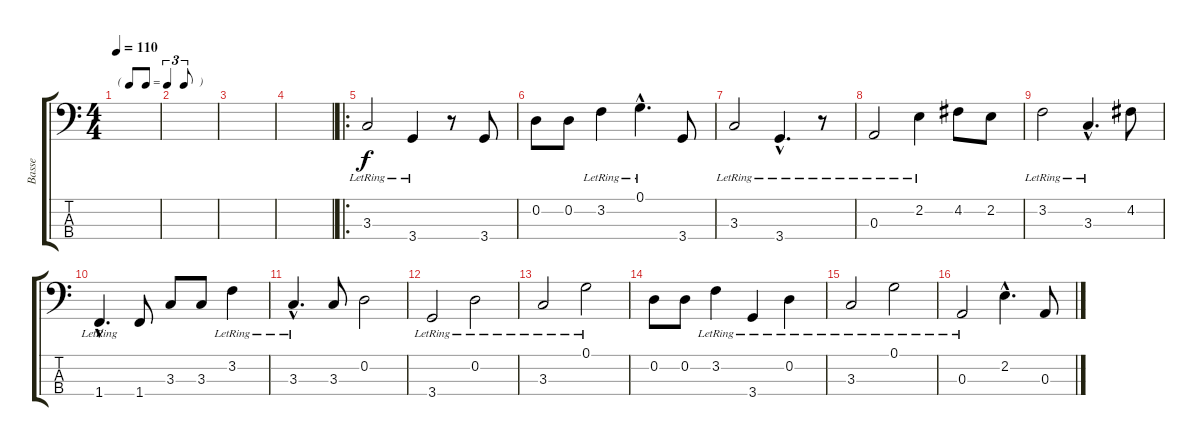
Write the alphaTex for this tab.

\track ("Basse" "Basse") {instrument acousticbass}
\staff {score tabs}
\tuning (G2 D2 A1 E1) {hide}
\ts (4 4)
\tf triplet8th
\tempo 110
\clef f4
\ks c
|
|
|
|
\ro
3.3{lr}.2 3.4{lr}.4 r.8 3.4.8 |
0.2.8 0.2.8 3.2{lr}.4 0.1{hac lr}.4{d} 3.4.8 |
3.3{lr}.2 3.4{hac lr}.4{d} r.8 |
0.3{lr}.2 2.2{lr}.4 4.2.8 2.2.8 |
3.2{lr}.2 3.3{hac lr}.4{d} 4.2.8 |
1.4{hac lr}.4{d} 1.4.8 3.3.8 3.3.8 3.2{lr}.4 |
3.3{hac lr}.4{d} 3.3.8 0.2.2 |
3.4{lr}.2 0.2{lr}.2 |
3.3{lr}.2 0.1{lr}.2 |
0.2.8 0.2.8 3.2{lr}.4 3.4{lr}.4 0.2{lr}.4 |
3.3{lr}.2 0.1{lr}.2 |
0.3{lr}.2 2.2{hac}.4{d} 0.3.8
